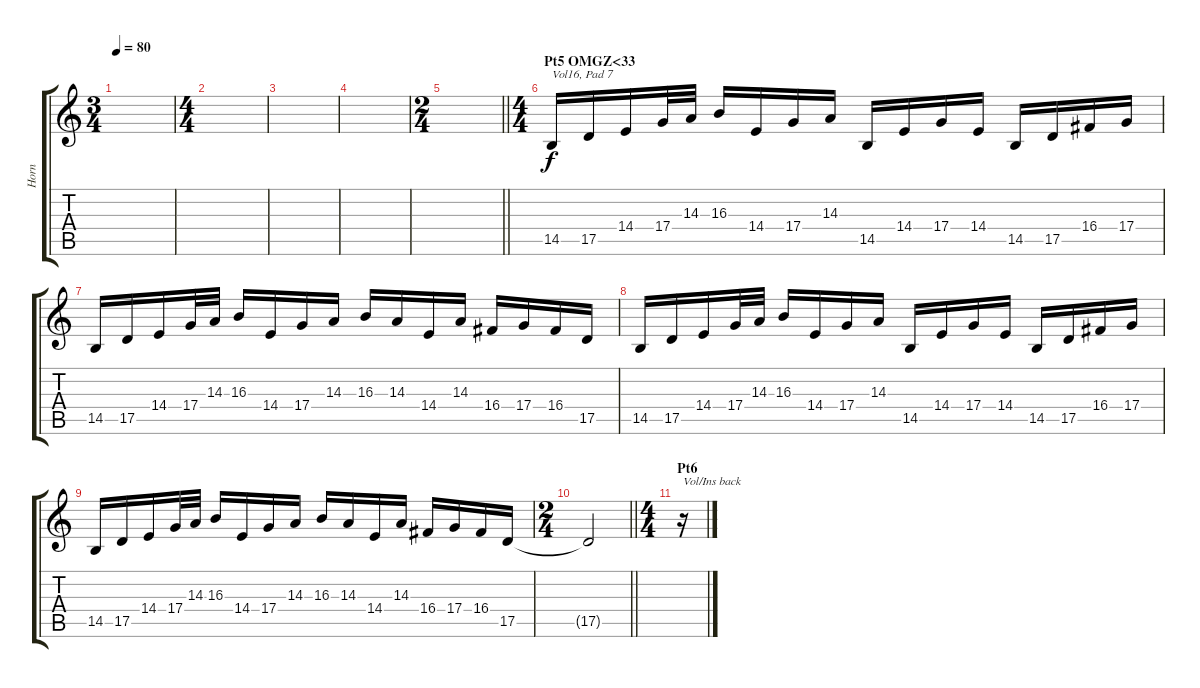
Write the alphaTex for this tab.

\track ("Horn" "Horn") {instrument frenchhorn}
\staff {score tabs}
\tuning (E4 B3 G3 D3 A2 E2) {hide}
\ts (3 4)
\tempo 80
\clef g2
\ks c
|
\ts (4 4)
|
|
|
\ts (2 4)
\barLineRight lightlight
|
\ts (4 4)
\section ("" "Pt5 OMGZ<33")
14.5.16{txt "Vol16, Pad 7" volume 16 instrument pad7halo} 17.5.16 14.4.16 17.4.32 14.3.32 16.3.16 14.4.16 17.4.16 14.3.16 14.5.16 14.4.16 17.4.16 14.4.16 14.5.16 17.5.16 16.4.16 17.4.16 |
14.5.16 17.5.16 14.4.16 17.4.32 14.3.32 16.3.16 14.4.16 17.4.16 14.3.16 16.3.16 14.3.16 14.4.16 14.3.16 16.4.16 17.4.16 16.4.16 17.5.16 |
14.5.16 17.5.16 14.4.16 17.4.32 14.3.32 16.3.16 14.4.16 17.4.16 14.3.16 14.5.16 14.4.16 17.4.16 14.4.16 14.5.16 17.5.16 16.4.16 17.4.16 |
14.5.16 17.5.16 14.4.16 17.4.32 14.3.32 16.3.16 14.4.16 17.4.16 14.3.16 16.3.16 14.3.16 14.4.16 14.3.16 16.4.16 17.4.16 16.4.16 17.5.16 |
\ts (2 4)
\barLineRight lightlight
17.5{t}.2 |
\ts (4 4)
\section ("" "Pt6")
r.16{txt "Vol/Ins back" volume 13 instrument frenchhorn}
